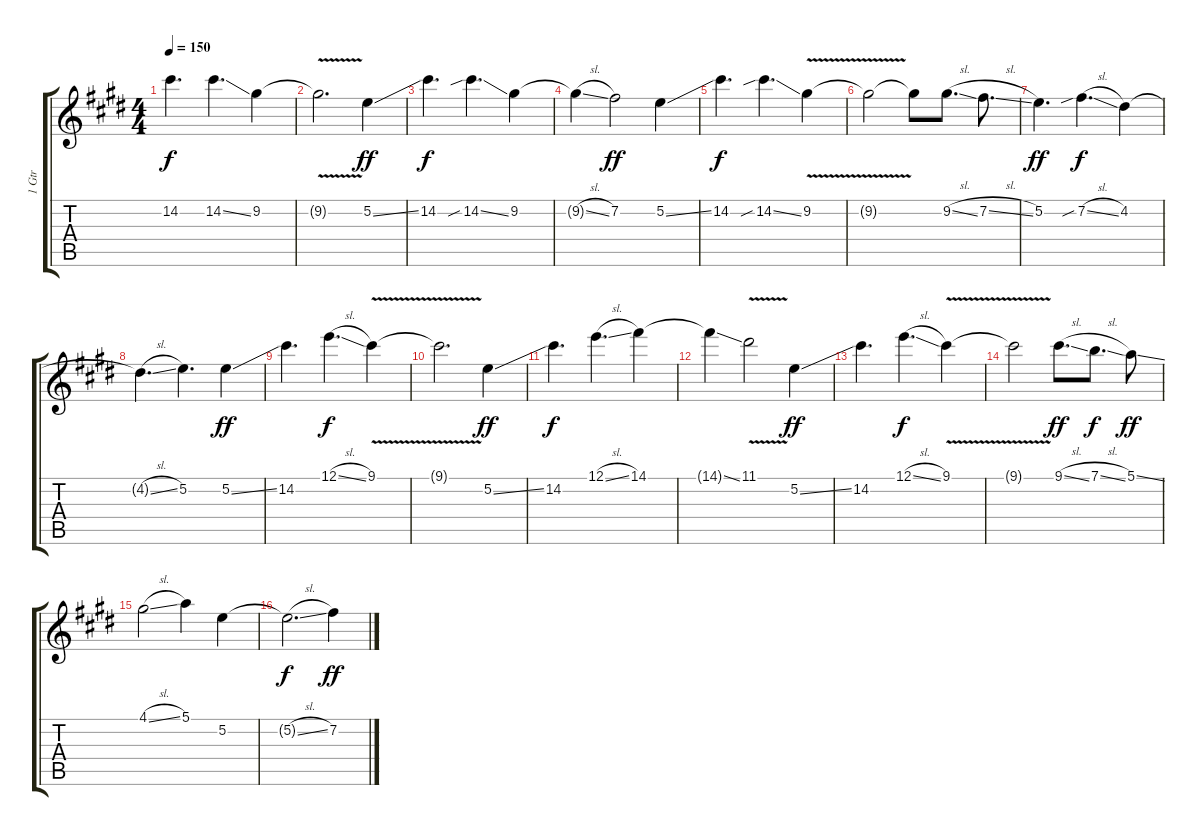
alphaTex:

\track ("1 Gtr" "1 Gtr") {instrument electricguitarjazz}
\staff {score tabs}
\tuning (E4 B3 G3 D3 A2 E2) {hide}
\ts (4 4)
\tempo 150
\clef g2
\ks e
14.2.4{d dy f} 14.2{ss}.4{d} 9.2.4 |
9.2{v t}.2{d} 5.2{ss}.4{dy ff} |
14.2.4{d dy f} 14.2{sib ss}.4{d} 9.2.4 |
9.2{sl t}.4 7.2.2{dy ff} 5.2{ss}.4 |
14.2.4{d dy f} 14.2{sib ss}.4{d} 9.2{v}.4 |
9.2{t}.2 9.2{t}.8 9.2{sl}.8{d} 7.2{sl}.8{d} |
5.2.4{d dy ff} 7.2{sib sl}.4{d dy f} 4.2.4 |
4.2{sl t}.4{d} 5.2.4{d} 5.2{ss}.4{dy ff} |
14.2.4{d} 12.1{sl}.4{d dy f} 9.1{v}.4 |
9.1{t}.2{d} 5.2{ss}.4{dy ff} |
14.2.4{d dy f} 12.1{sl}.4{d} 14.1.4 |
14.1{ss t}.4 11.1{v}.2 5.2{ss}.4{dy ff} |
14.2.4{d} 12.1{sl}.4{d dy f} 9.1{v}.4 |
9.1{t}.2 9.1{sl}.8{d dy ff} 7.1{sl}.8{d dy f} 5.1{ss}.8{dy ff} |
4.1{sl}.2 5.1.4 5.2.4 |
5.2{sl t}.2{d dy f} 7.2{ss}.4{dy ff}
